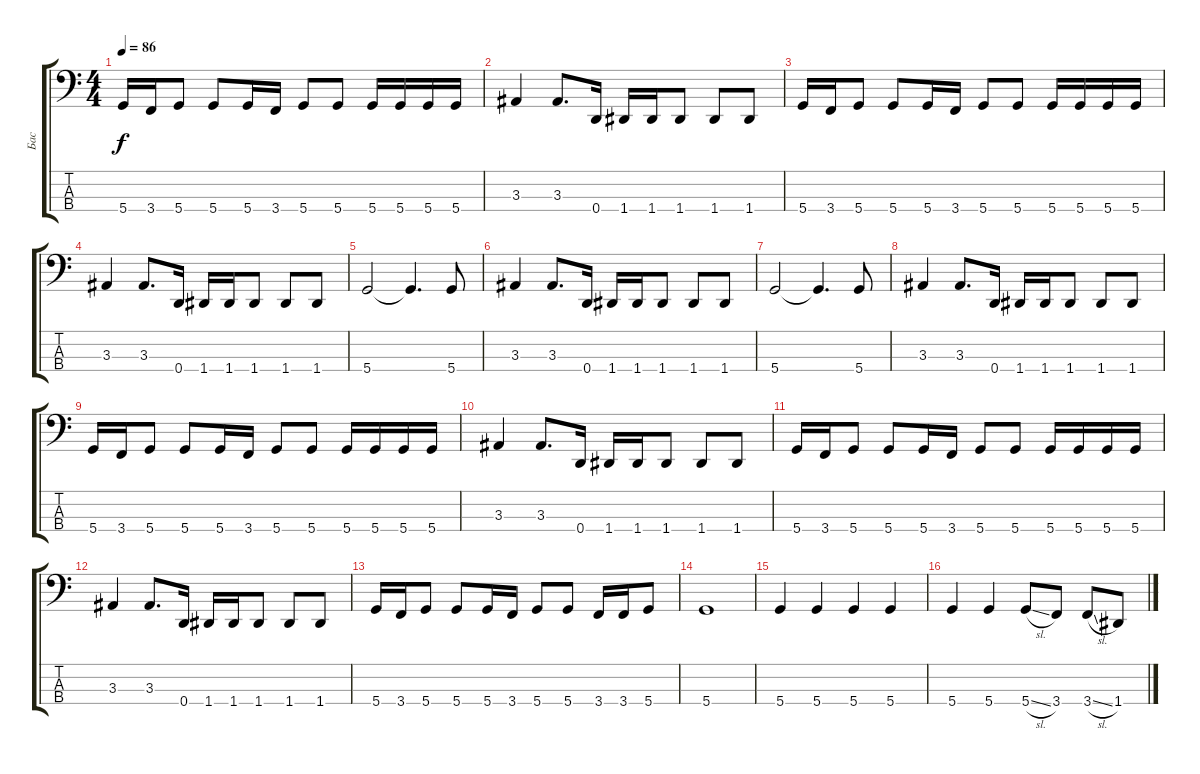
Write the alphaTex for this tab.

\track ("Бас" "Бас") {instrument electricbasspick}
\staff {score tabs}
\tuning (F2 C2 G1 D1) {hide}
\ts (4 4)
\tempo 86
\clef f4
\ks c
5.4.16{dy f} 3.4.16 5.4.8 5.4.8 5.4.16 3.4.16 5.4.8 5.4.8 5.4.16 5.4.16 5.4.16 5.4.16 |
3.3.4 3.3.8{d} 0.4.16 1.4.16 1.4.16 1.4.8 1.4.8 1.4.8 |
5.4.16 3.4.16 5.4.8 5.4.8 5.4.16 3.4.16 5.4.8 5.4.8 5.4.16 5.4.16 5.4.16 5.4.16 |
3.3.4 3.3.8{d} 0.4.16 1.4.16 1.4.16 1.4.8 1.4.8 1.4.8 |
5.4.2 5.4{t}.4{d} 5.4.8 |
3.3.4 3.3.8{d} 0.4.16 1.4.16 1.4.16 1.4.8 1.4.8 1.4.8 |
5.4.2 5.4{t}.4{d} 5.4.8 |
3.3.4 3.3.8{d} 0.4.16 1.4.16 1.4.16 1.4.8 1.4.8 1.4.8 |
5.4.16 3.4.16 5.4.8 5.4.8 5.4.16 3.4.16 5.4.8 5.4.8 5.4.16 5.4.16 5.4.16 5.4.16 |
3.3.4 3.3.8{d} 0.4.16 1.4.16 1.4.16 1.4.8 1.4.8 1.4.8 |
5.4.16 3.4.16 5.4.8 5.4.8 5.4.16 3.4.16 5.4.8 5.4.8 5.4.16 5.4.16 5.4.16 5.4.16 |
3.3.4 3.3.8{d} 0.4.16 1.4.16 1.4.16 1.4.8 1.4.8 1.4.8 |
5.4.16 3.4.16 5.4.8 5.4.8 5.4.16 3.4.16 5.4.8 5.4.8 3.4.16 3.4.16 5.4.8 |
5.4.1 |
5.4.4 5.4.4 5.4.4 5.4.4 |
5.4.4 5.4.4 5.4{sl}.8 3.4.8 3.4{sl}.8 1.4.8
